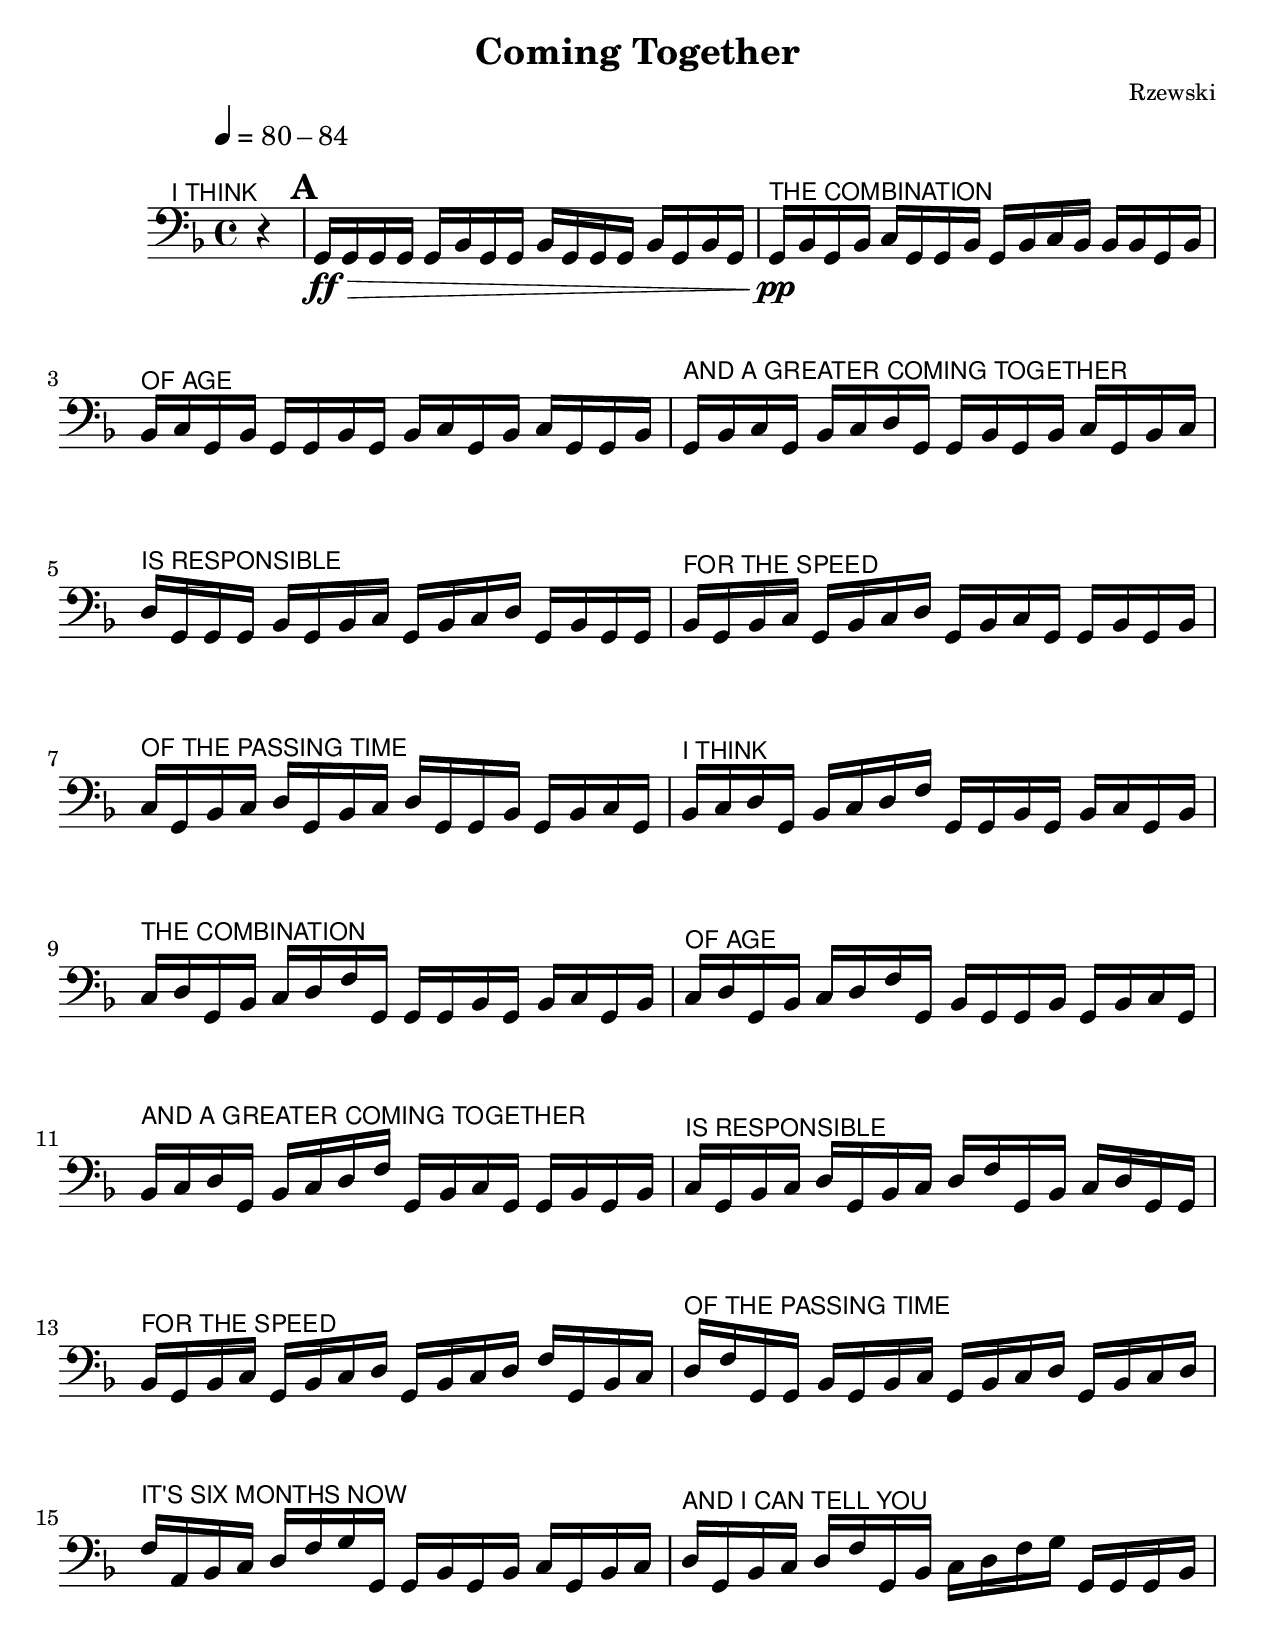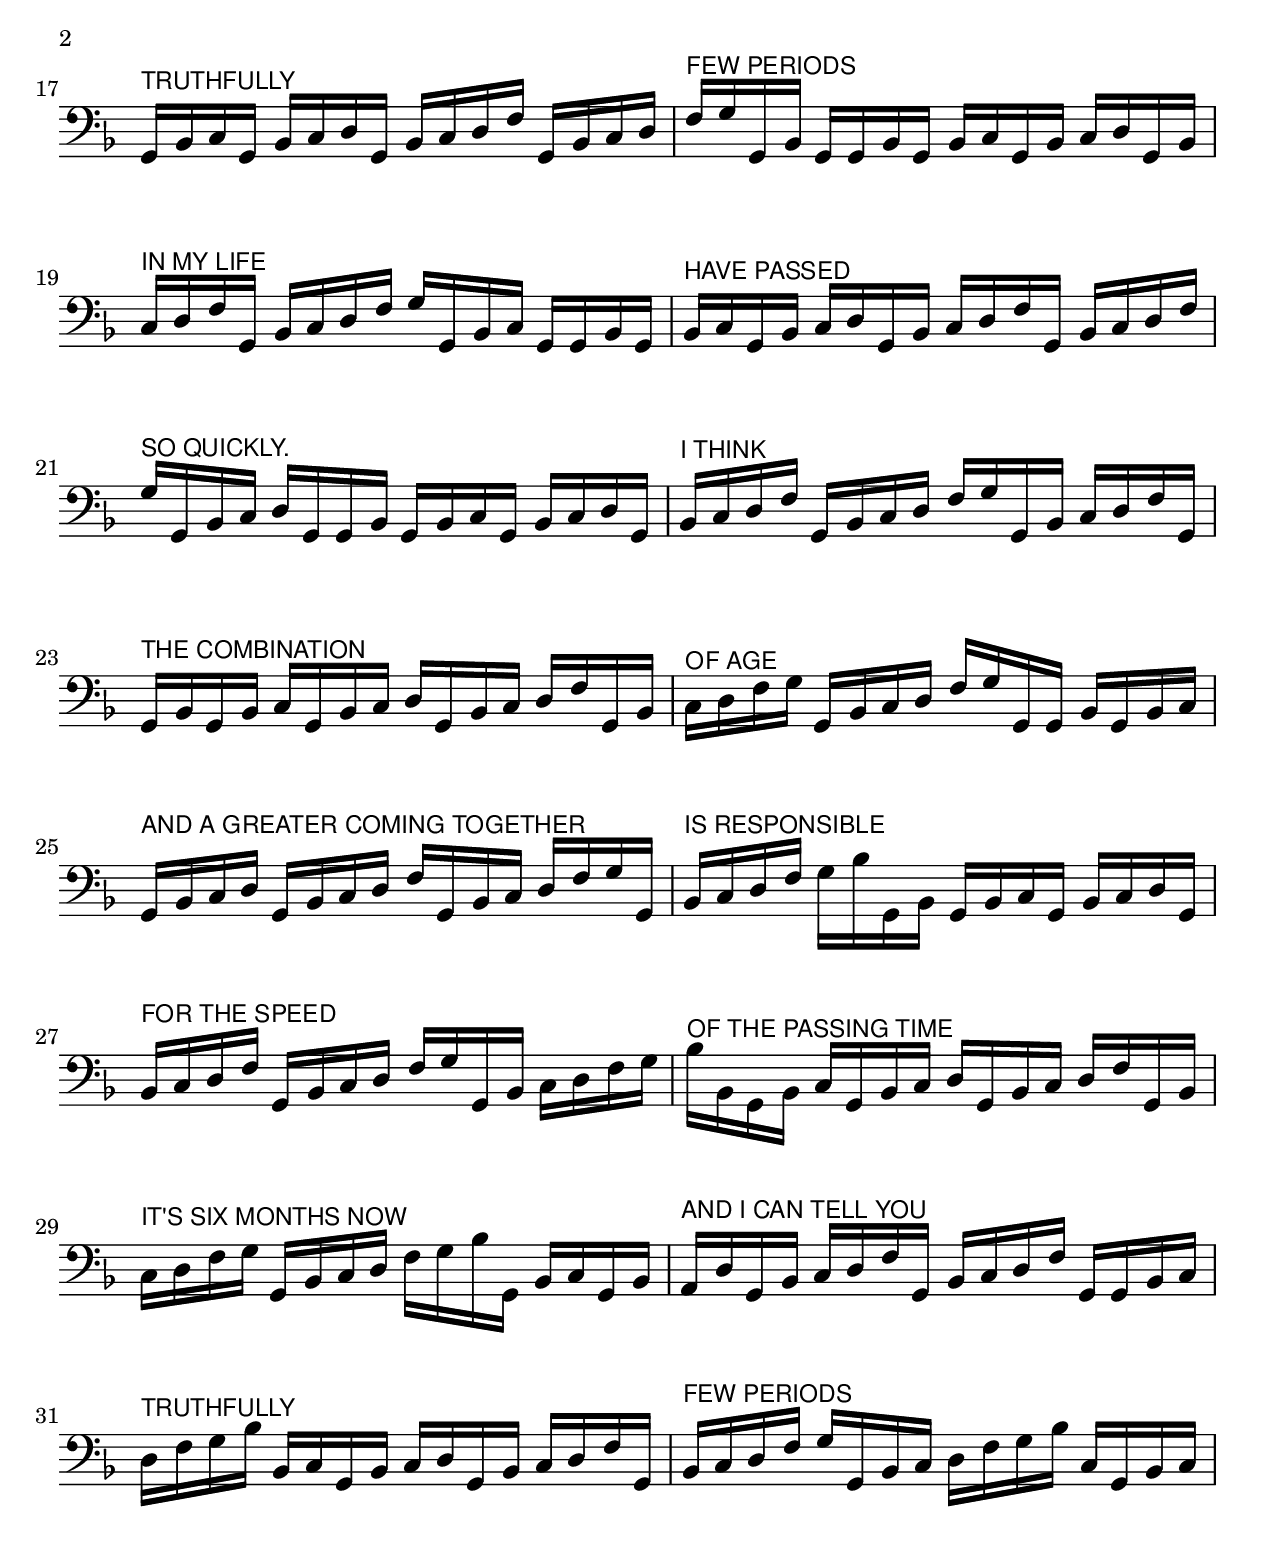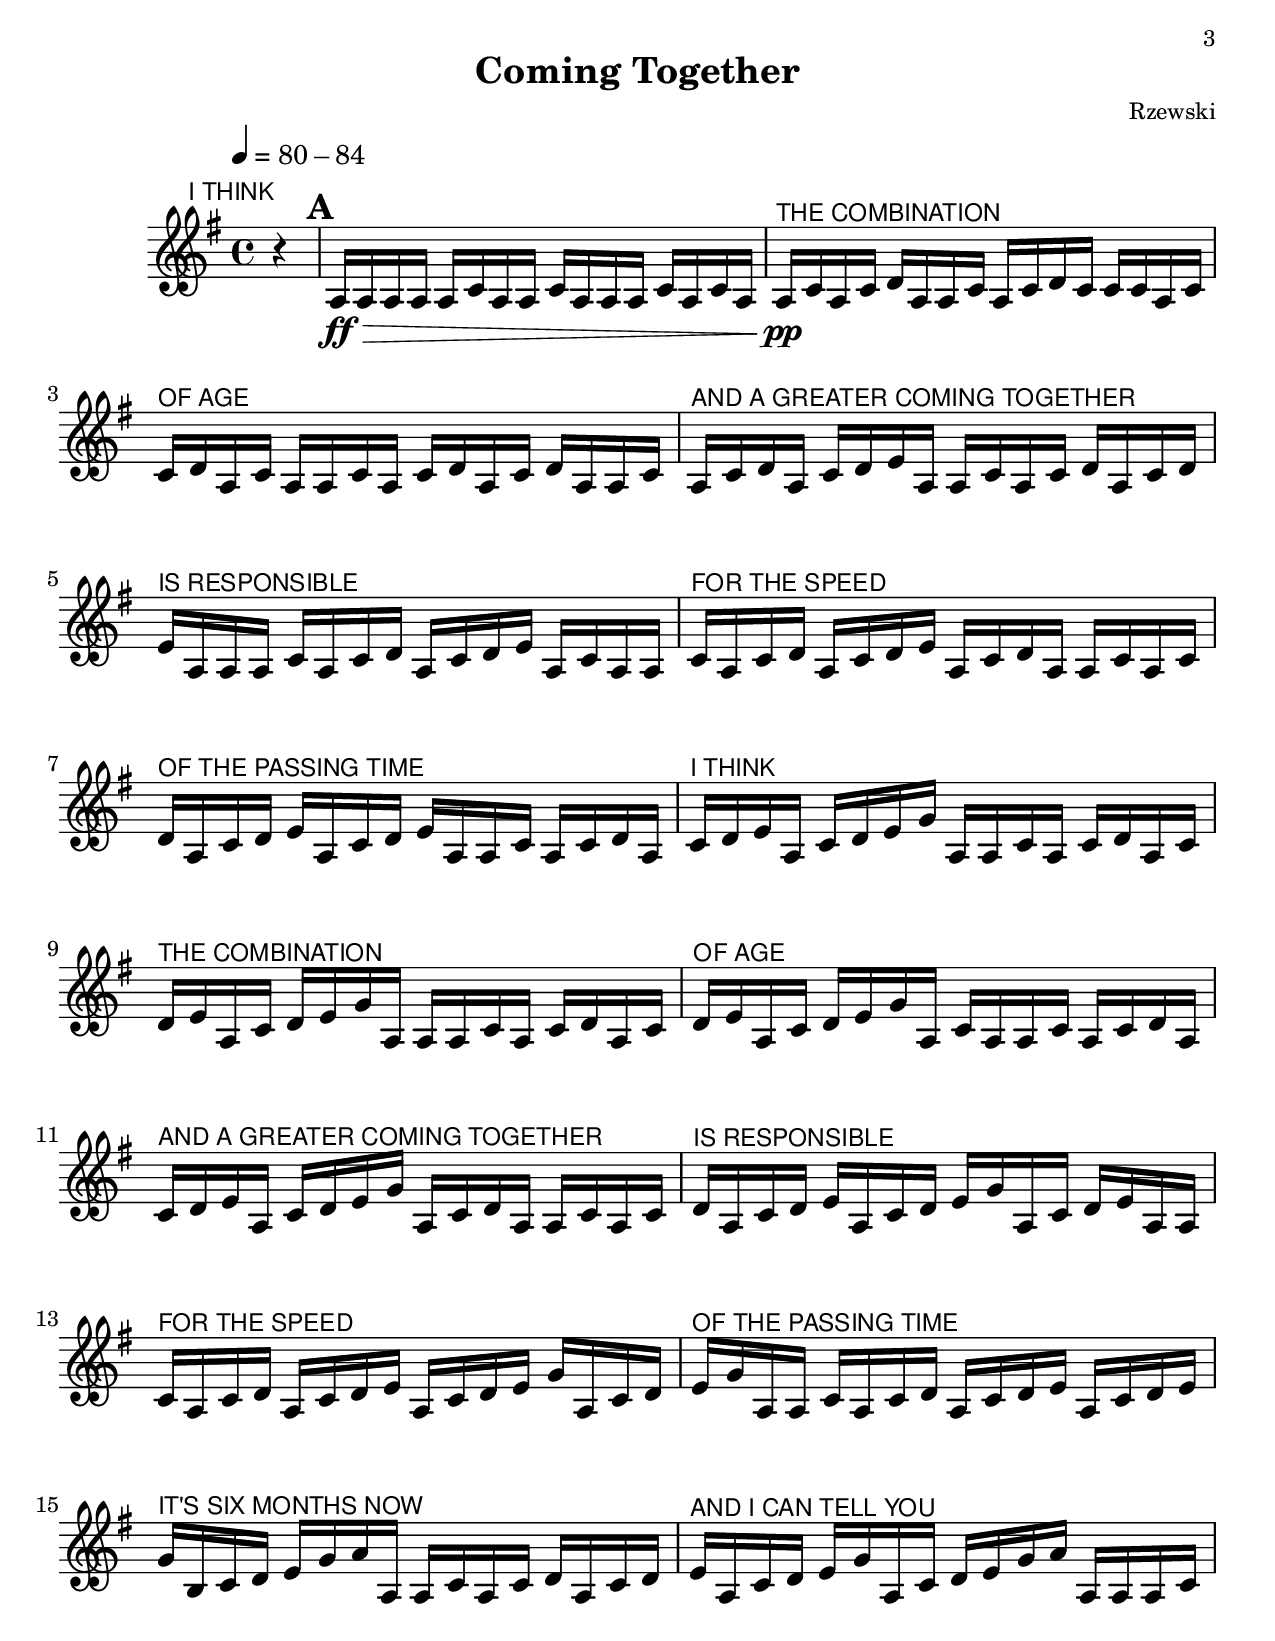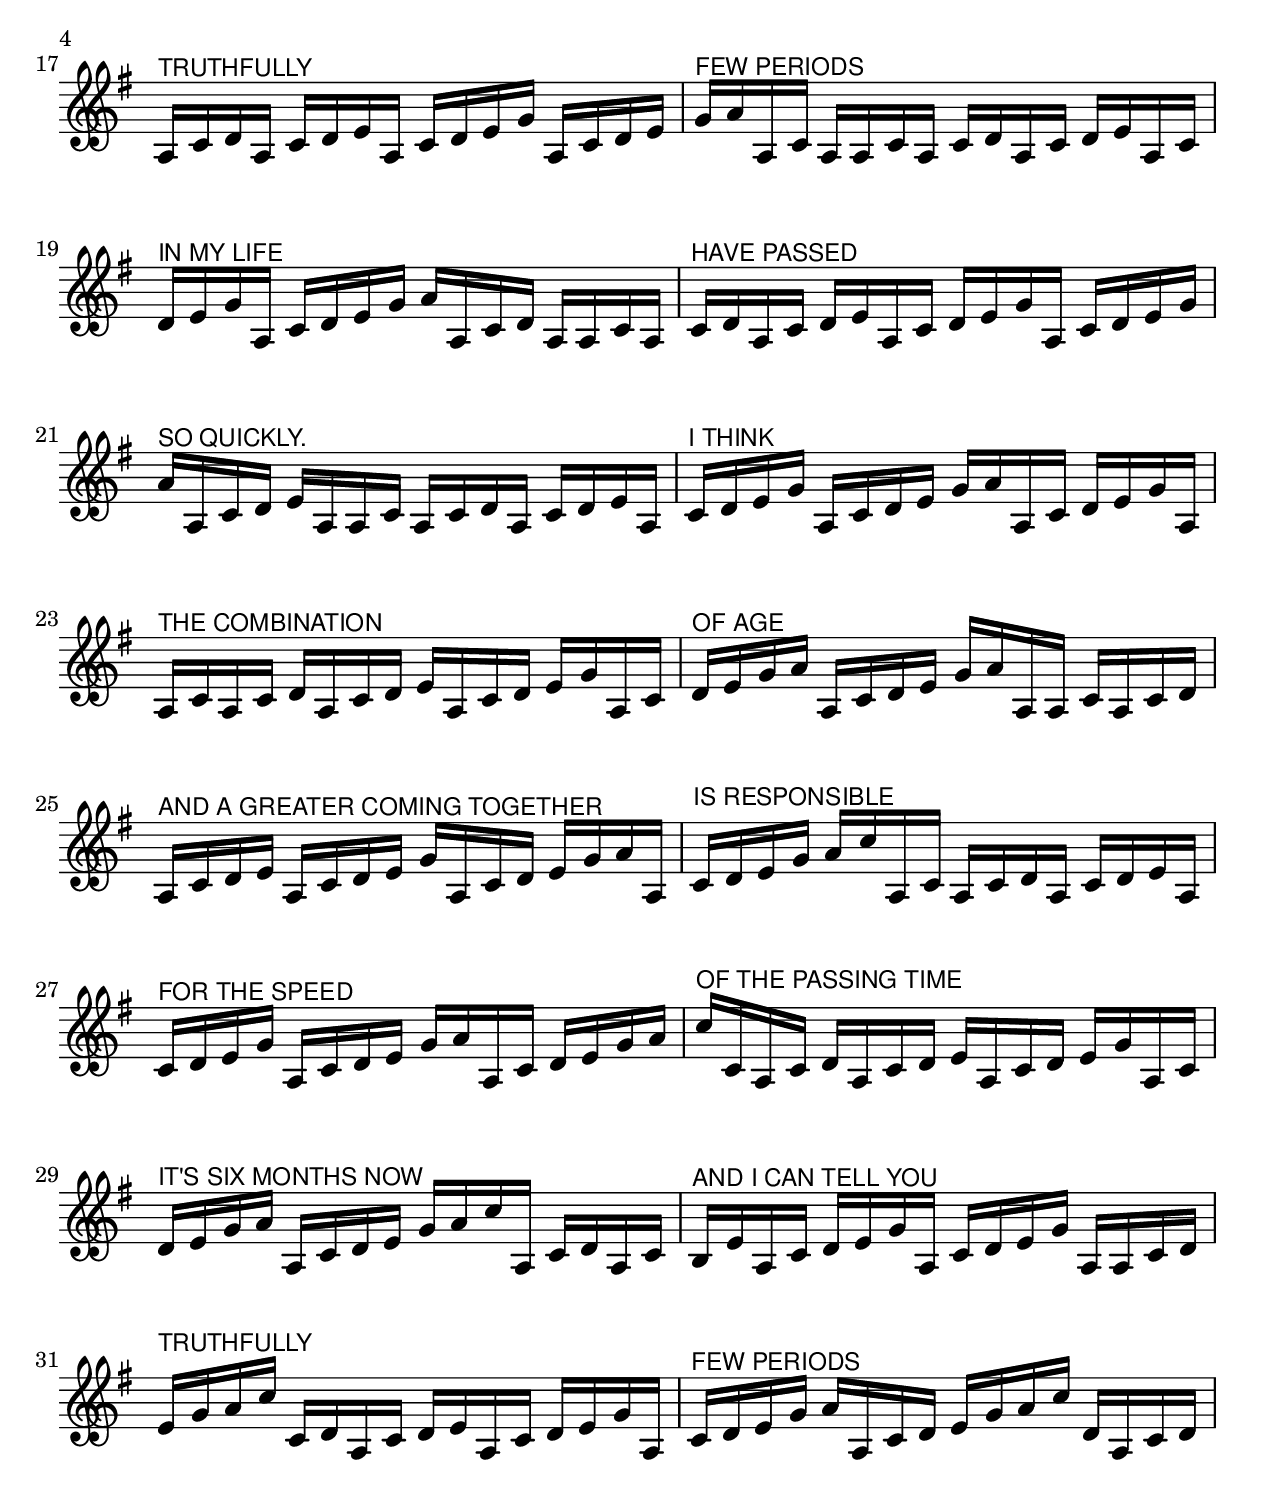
\language "english"
\version "2.22.2"

\paper {
  #(set-paper-size "letter")
}
\header{
  title = "Coming Together"
  composer = "Rzewski"
}

ithink = \markup{\small \sans{"I THINK"}}
thecom = \markup{\small \sans{"THE COMBINATION"}}
ofage =\markup{\small \sans{"OF AGE"}}
andagr = \markup{\small \sans {"AND A GREATER COMING TOGETHER"}}
isresp = \markup{\small \sans {"IS RESPONSIBLE"}}
forthesp = \markup{\small \sans {"FOR THE SPEED"}}
ofthepass = \markup{\small \sans {"OF THE PASSING TIME"}}
itssix = \markup{\small \sans {"IT'S SIX MONTHS NOW"}}
andican = \markup{\small \sans {"AND I CAN TELL YOU"}}
truth = \markup{\small \sans {"TRUTHFULLY"}}
few = \markup{\small \sans {"FEW PERIODS"}}
inmy = \markup{\small \sans {"IN MY LIFE"}}
havepassed = \markup{\small \sans {"HAVE PASSED"}}
soquick = \markup{\small \sans {"SO QUICKLY."}}

music = \relative {
  \key f \major
  \cadenzaOn
  r4^\markup{\small \right-align \sans{"I THINK"}}
  \cadenzaOff
  \bar "|"
  \mark \default
  g,16\ff\> g g g   
  g bf g g 
  bf g g g 
  bf g bf g | %1
  g\pp^\thecom bf g bf
  c g g bf
  g bf c bf
  bf bf g bf | %2
  bf^\ofage c g bf
  g g bf g
  bf c g bf
  c g g bf | %3
  g^\andagr bf c g
  bf c d g,
  g bf g bf 
  c g bf c | %4
  d^\isresp g, g g
  bf g bf c
  g bf c d
  g, bf g g | %5
  bf^\forthesp g bf c
  g bf c d
  g, bf c g
  g bf g bf | %6
  c^\ofthepass g bf c 
  d g, bf c
  d g, g bf
  g bf c g |
  bf^\ithink c d g,
  bf c d f
  g, g bf g
  bf c g bf |
  c^\thecom d g, bf
  c d f g,
  g g bf g
  bf c g bf |
  c^\ofage d g, bf
  c d f g,
  bf g g bf
  g bf c g |
  bf^\andagr c d g,
  bf c d f 
  g, bf c g
  g bf g bf |
  c^\isresp g bf c
  d g, bf c
  d f g, bf
  c d g, g |
  bf^\forthesp g bf c
  g bf c d
  g, bf c d
  f g, bf c |
  d^\ofthepass f g, g
  bf g bf c 
  g bf c d
  g, bf c d |  %14, end page one
  f^\itssix a, bf c
  d f g g,
  g bf g bf
  c g bf c | %15
  d^\andican g, bf c
  d f g, bf
  c d f g
  g, g g bf | %16
  g^\truth bf c g
  bf c d g,
  bf c d f
  g, bf c d | %17
  f^\few g g, bf
  g g bf g
  bf c g bf 
  c d g, bf | %18
  c^\inmy d f g,
  bf c d f 
  g g, bf c 
  g g bf g | %19
  bf^\havepassed c g bf
  c d g, bf
  c d f g, 
  bf c d f | % 20
  g^\soquick g, bf c 
  d g, g bf
  g bf c g
  bf c d g, | % 21
  bf^\ithink c d f
  g, bf c d 
  f g g, bf
  c d f g, |
  g^\thecom bf g bf
  c g bf c 
  d g, bf c 
  d f g, bf | % 23
  c^\ofage d f g
  g, bf c d 
  f g g, g
  bf g bf c | %24 
  g^\andagr bf c d 
  g, bf c d
  f g, bf c
  d f g g, | % 25
  bf^\isresp c d f 
  g bf g, bf
  g bf c g
  bf c d g, | %26
  bf^\forthesp c d f
  g, bf c d
  f g g, bf
  c d f g | % 27
  bf^\ofthepass bf, g bf
  c g bf c
  d g, bf c 
  d f g, bf | % 28
  c^\itssix d f g
  g, bf c d
  f g bf g,
  bf c g bf | % 29
  a^\andican d g, bf
  c d f g,
  bf c d f
  g, g bf c |
  d^\truth f g bf
  bf, c g bf
  c d g, bf
  c d f g, | %31
  bf^\few c d f
  g g, bf c 
  d f g bf
  c, g bf c | % 32 end of page 2
}

\paper {
  system-system-spacing.basic-distance = #18
}
\book {
  \bookpart {
    \score {
      \layout {
        #(layout-set-staff-size 24)
      }
      \new Staff {
        \override Score.MetronomeMark.padding = #6
        \tempo 4 = 80 - 84
        \time 4/4
        \clef bass
        \music
      }
    }
  }
  \bookpart {
    \score {
      \layout {
        #(layout-set-staff-size 24)
      }
      \new Staff {
        \override Score.MetronomeMark.padding = #6
        \tempo 4 = 80 - 84
        \time 4/4
        \clef GG
        \transpose c d {
          \music
        }
      }
    }
  }

}